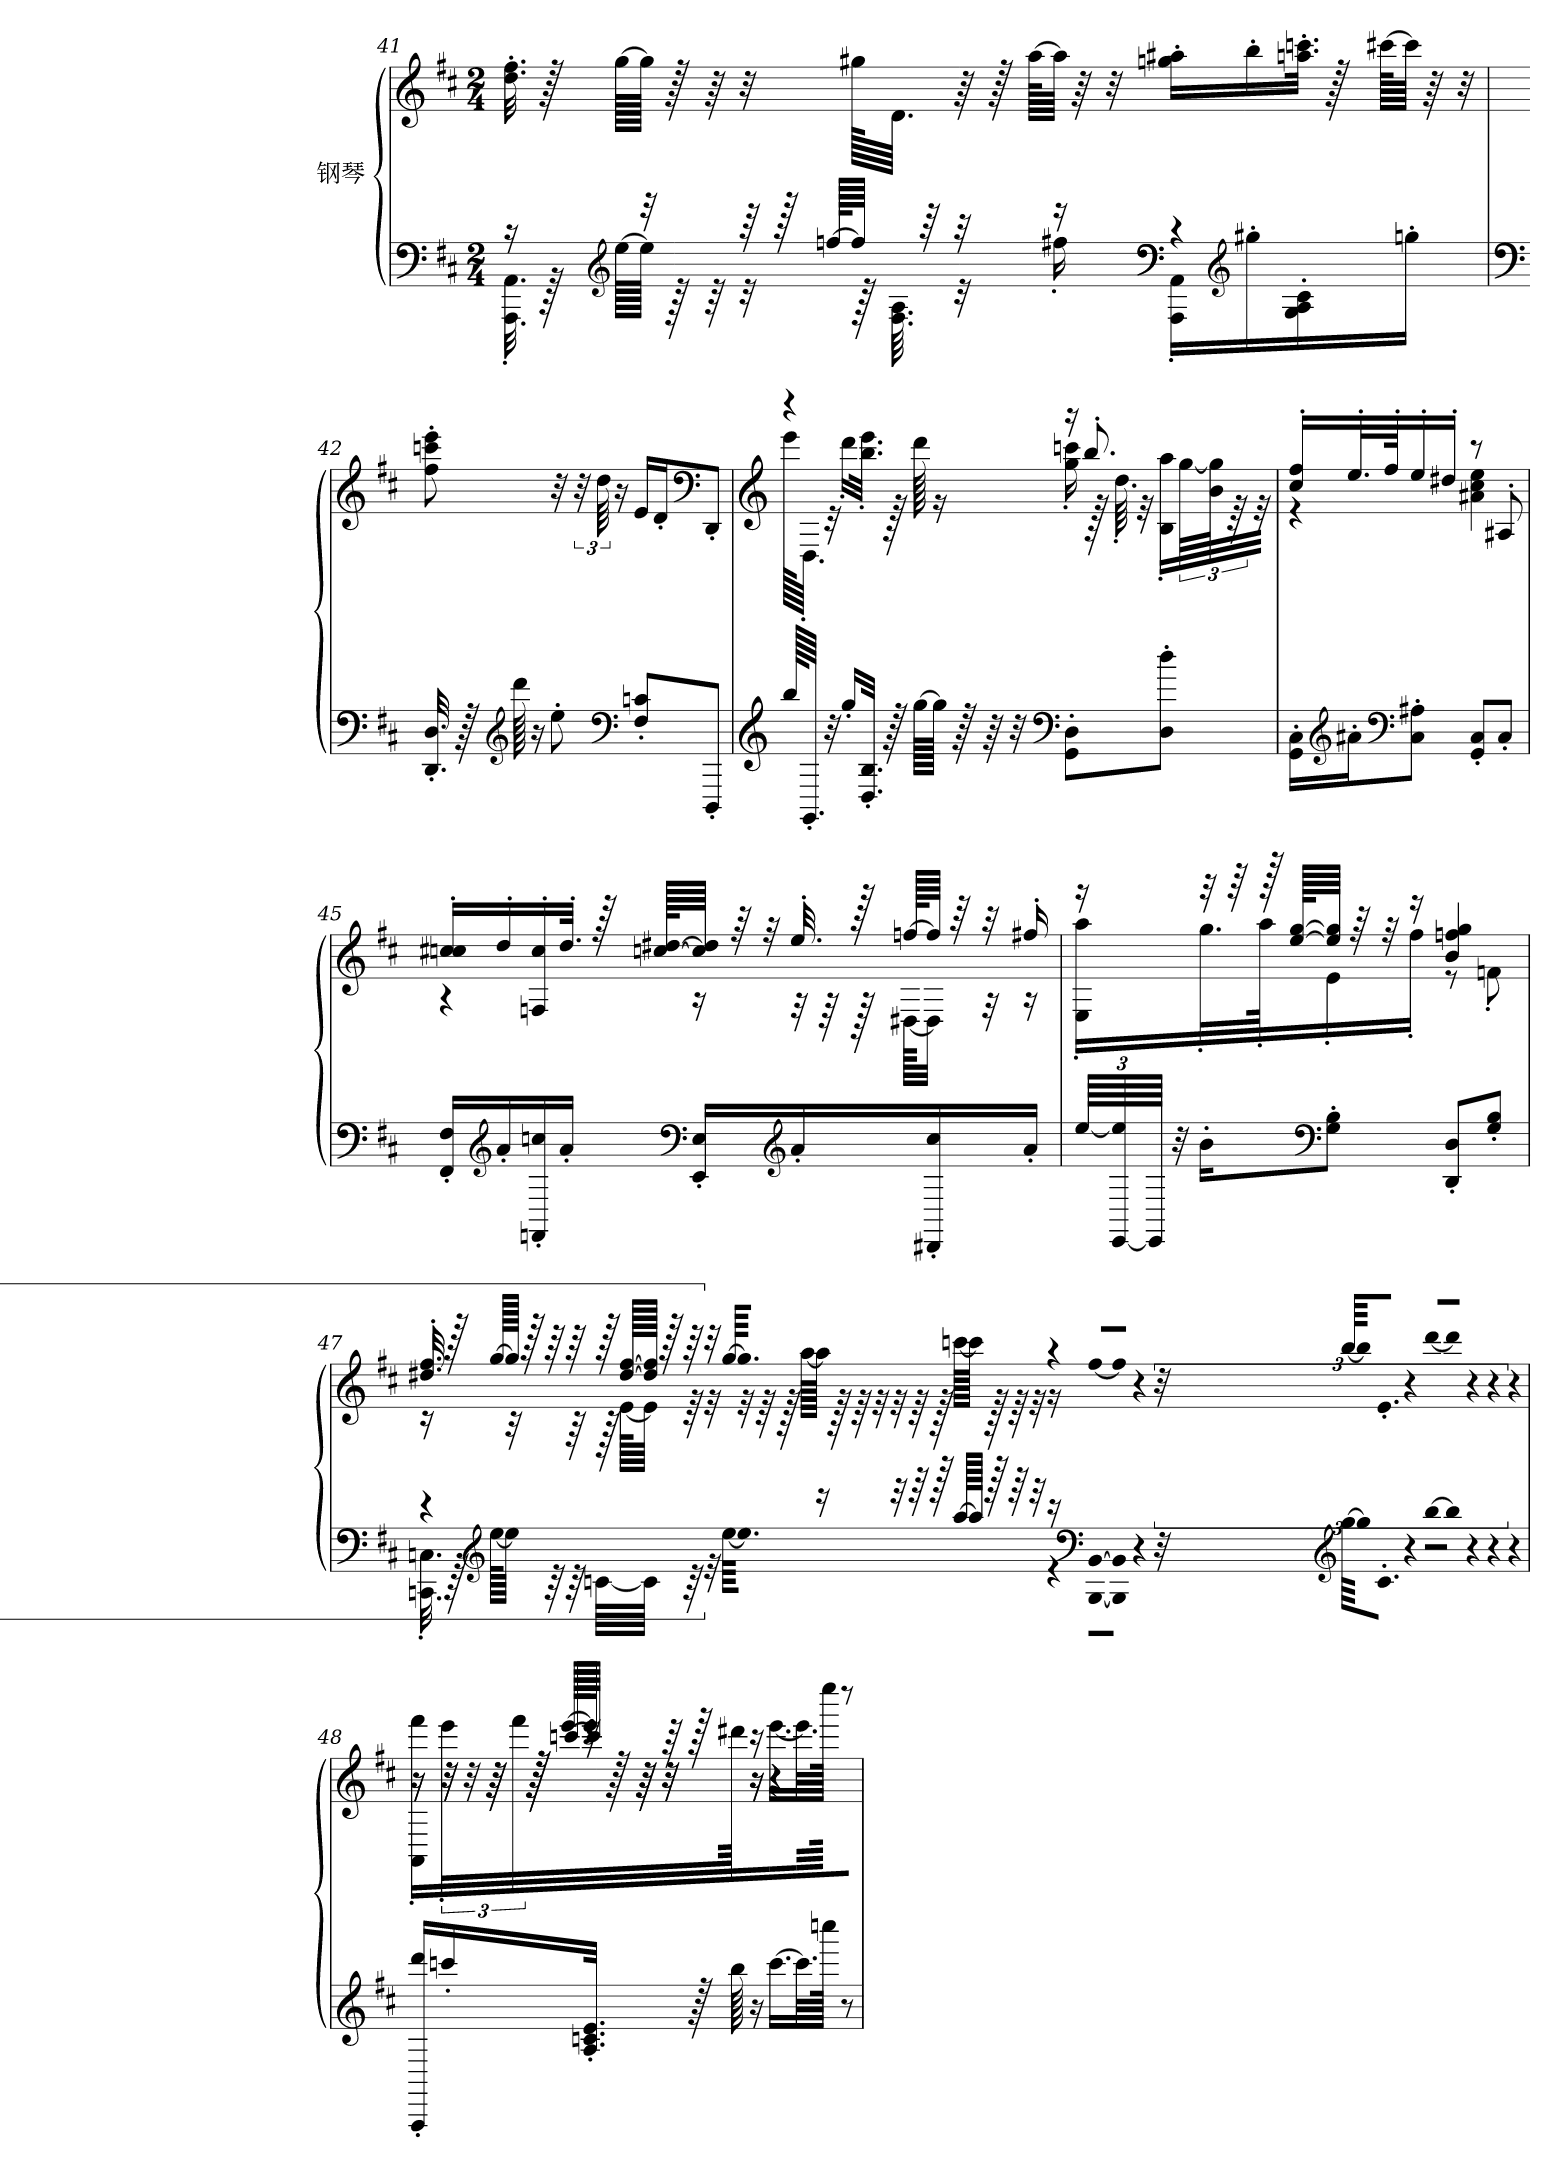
**kern	**kern
*part1	*part1
*staff2	*staff1
*I"钢琴	*
!!LO:LB:g=z
*clefF4	*clefG2
*k[f#c#]	*k[f#c#]
*M2/4	*M2/4
=41	=41
*^	*
16r	32.AAA\' 32.AA\'	32.dd\' 32.ff#\'
.	128r	128r
*clefG2	*	*
.	[128ee\LLLLL	[128gg\LLLLL
32r	128ee\JJJJJ]	128gg\JJJJJ]
.	128r	128r
.	64r	64r
64r	32r	32r
128r	.	.
[128ffn/KLLLL	.	.
64ff/JJJJ]	128r	128gg#X\KLLLL
.	64.F#\ 64.A\	64.d\JJJJ
64r	.	.
32r	32r	64r
.	.	128r
.	.	[128aa\KLLLL
16r	16ff#X'\	64aa\JJJJ]
.	.	64r
.	.	32r
*clefF4	*	*
4r	16AAA\' 16AA\'LL	16ggn\' 16aa#X\'LL
*clefG2	*	*
.	16gg#X'\	16bb'\
.	16G\' 16A\' 16c#\'	32.aan\' 32.cccn\'JJk
.	.	128r
.	.	[128ccc#X\KLLLL
.	16ggn'\JJ	64ccc#\JJJJ]
.	.	64r
.	.	32r
*v	*v	*
!!LO:LB:g=z
=42	=42
*clefF4	*
32.DD/' 32.D/'	8ff#\' 8cccn\' 8eee\'
128r	.
*clefG2	*
128ddd\	.
16r	.
*	*MM100
8ee'\	32r
.	48r
.	96dd\
.	16r
*clefF4	*
*	*MM90
8F#/' 8cn/'L	16e/LL
.	16d'/J
*	*clefF4
*	*MM80
8DDD'/J	8DD'/J
=43	=43
*clefG2	*clefG2
*	*MM104
*	*^
128bb/KLLLL	4r	128eee\KLLLL
64.GG'/JJJJ	.	64.D'\JJJJ
32r	.	32r
16gg'/LL	.	16ddd'\LL
32.D/' 32.B/'JJk	.	32.bb\' 32.eee\'JJk
128r	.	128r
[128gg\LLLLL	.	128ddd\
128gg\JJJJJ]	.	16r
128r	.	.
64r	.	.
32r	.	.
*clefF4	*	*
8GG\' 8D\'L	16r	16gg\' 16cccn\'
.	8.bb'/	128r
.	.	64.dd'\
.	.	32r
8D\' 8dd\'J	.	16B\' 16aa\'LL
.	.	[96gg\LL
.	.	96b\ 96gg\]JJJJ
.	.	96r
.	.	32r
!!LO:LB:g=z	!!
=44	=44	=44
16GG\' 16C#\'LL	16cc#/' 16ff#/'LL	4r
*clefG2	*	*
16a#X'\J	32.ee'/L	.
.	64ff#'/JK	.
*clefF4	*	*
8C#\' 8A#X\'J	16ee'/	.
.	16dd#X'/JJ	.
8GG/' 8C#/'L	8r	4a#X\ 4cc#\ 4ee\
8C#'/J	8A#X'/	.
=45	=45	=45
16FF#/' 16F#/'LL	16ccn/' 16cc#X/'LL	4r
*clefG2	*	*
16a'/	16dd'/	.
16FFn/' 16ccn/'	16Fn/' 16cc#/'	.
16a'/JJ	32.dd'/JJk	.
.	128r	.
.	[128ccn/ [128dd#X/KLLLL	.
*clefF4	*	*
16EE/' 16E/'LL	64cc/] 64dd#/]JJJJ	16r
.	64r	.
.	32r	.
*clefG2	*	*
16a'/	32.ee'/	32r
.	.	64r
.	128r	128r
.	[128ffn/KLLLL	[128D#X\KKLLL
16DD#X/' 16cc/'	64ff/JJJJ]	32D#\JJJ]
.	64r	.
.	32r	32r
16a'/JJ	16ff#X'/	16r
!!LO:LB:g=z	!!
=46	=46	=46
*Xbrackettup	*	*
[96ee/LLLL	16r	16E\' 16aa\'LL
[96EE/ 96ee/]	.	.
96EE/JJJJ]	.	.
32r	.	.
16b'\KL	32r	32.gg'\L
.	64r	.
.	128r	64aa'\JK
.	[128ee/ [128gg/KLLLL	.
*clefF4	*	*
8G\' 8B\'J	64ee/] 64gg/]JJJJ	16e'\
.	64r	.
.	32r	.
.	16r	16ff#'\JJ
8DD/' 8D/'L	4b/ 4ffn/ 4gg/	8r
8G/' 8B/'J	.	8fn'\
!!LO:PB:g=z	!!
=47	=47	=47
*^	*	*
4r	32.CCn\' 32.Cn\'	32.dd#X/' 32.ff#/'	16r
.	128r	128r	.
*clefG2	*	*	*
.	[128ee\KLLLL	[128gg/LLLLL	.
.	64ee\JJJJ]	128gg/JJJJJ]	32r
.	.	128r	.
.	64r	64r	.
.	64r	64r	64r
.	[64cn\LLLL	128r	128r
.	.	[128dd#/ [128ff#/LLLLL	[128e\KLLLL
.	64c\JJJJ]	128dd#/] 128ff#/]JJJJJ	64e\JJJJ]
.	.	128r	.
.	64r	64r	64r
*	*brackettup	*	*
.	48r	48r	32r
.	[96ee\KLLL	[96gg/KLLL	.
.	32.ee\JJJ]	32.gg/JJJ]	32r
.	.	.	64r
.	128r	128r	128r
*clefF4	*	*	*
.	[128BBB\ [128BB\KLLLL	[128ff#/KLLLL	[128aa\LLLLL
16r	64BBB\] 64BB\]JJJJ	64ff#/JJJJ]	128aa\JJJJJ]
.	.	.	128r
.	64r	64r	64r
.	48r	48r	32r
*clefG2	*	*	*
.	[96gg\KKLL	[96bb/KKLL	.
32r	16gg\]	16bb/]	32r
64r	.	.	64r
128r	.	.	128r
[128aa/LLLLL	.	.	[128cccn\LLLLL
128aa/JJJJJ]	32.c'\JJk	32.e'/JJk	128ccc\JJJJJ]
128r	.	.	128r
64r	.	.	64r
32r	.	.	32r
.	128r	128r	.
.	[128bb\LLLLL	[128ddd/LLLLL	.
16r	128bb\JJJJJ]	128ddd/JJJJJ]	16r
.	128r	128r	.
.	64r	64r	.
.	32r	32r	.
*v	*v	*	*
!!LO:LB:g=z
=48	=48	=48
*	*	*^
16AAA/' 16ddd/'LL	16r	16AA\' 16fff#\'LL	16r
16cccn'/	32r	48eee'\JJk	32r
.	.	48r	.
.	64r	.	64r
.	.	48fff#\	.
.	128r	.	128r
.	[128eee/LLLLL	.	[128cccn/KLLLL
32.A/' 32.cn/' 32.e/'JJk	128eee/JJJJJ]	32r	64ccc/JJJJ]
.	128r	.	.
.	64r	.	64r
.	32r	64r	32r
128r	.	128r	.
128bb\	.	128ddd#X\	.
16r	16r	16r	16r
[16.ccc\LL	4r	[16.eee\LL	4r
64.ccc\LL]	.	64.eee\LL]	.
128ccccn\JJJJk	.	128eeee\JJJJk	.
8r	.	8r	.
*	*v	*v	*v
=	=
*-	*-
